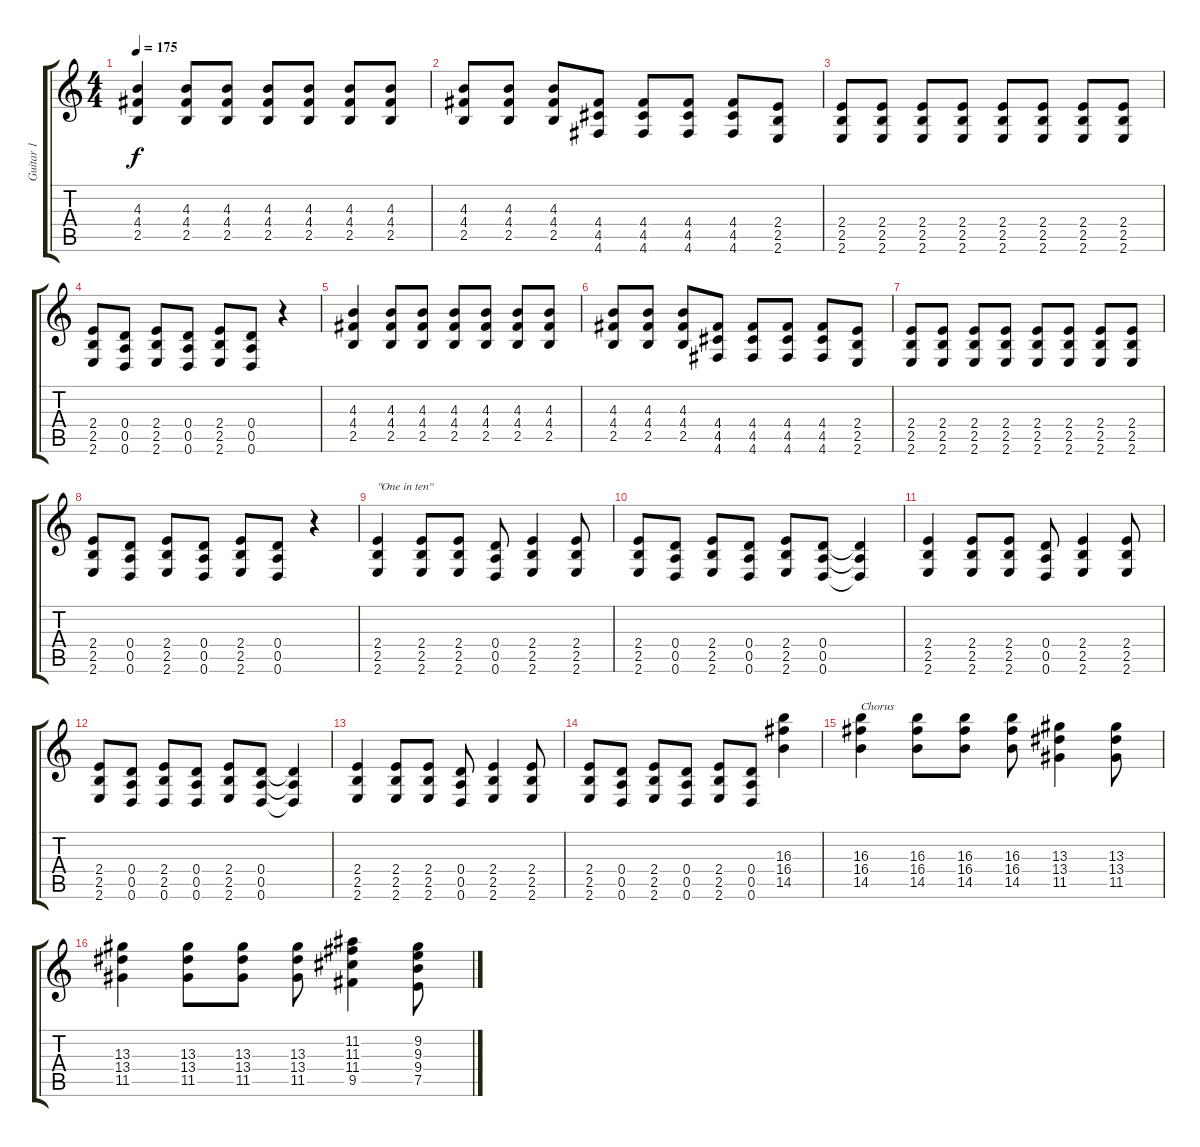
\track ("Guitar 1" "Guitar 1") {instrument overdrivenguitar}
\staff {score tabs}
\tuning (E4 B3 G3 D3 A2 D2) {hide}
\ts (4 4)
\tempo 175
\clef g2
\ks c
(4.3 4.4 2.5).4{dy f} (4.3 4.4 2.5).8 (4.3 4.4 2.5).8 (4.3 4.4 2.5).8 (4.3 4.4 2.5).8 (4.3 4.4 2.5).8 (4.3 4.4 2.5).8 |
(4.3 4.4 2.5).8 (4.3 4.4 2.5).8 (4.3 4.4 2.5).8 (4.4 4.5 4.6).8 (4.4 4.5 4.6).8 (4.4 4.5 4.6).8 (4.4 4.5 4.6).8 (2.4 2.5 2.6).8 |
(2.4 2.5 2.6).8 (2.4 2.5 2.6).8 (2.4 2.5 2.6).8 (2.4 2.5 2.6).8 (2.4 2.5 2.6).8 (2.4 2.5 2.6).8 (2.4 2.5 2.6).8 (2.4 2.5 2.6).8 |
(2.4 2.5 2.6).8 (0.4 0.5 0.6).8 (2.4 2.5 2.6).8 (0.4 0.5 0.6).8 (2.4 2.5 2.6).8 (0.4 0.5 0.6).8 r.4 |
(4.3 4.4 2.5).4 (4.3 4.4 2.5).8 (4.3 4.4 2.5).8 (4.3 4.4 2.5).8 (4.3 4.4 2.5).8 (4.3 4.4 2.5).8 (4.3 4.4 2.5).8 |
(4.3 4.4 2.5).8 (4.3 4.4 2.5).8 (4.3 4.4 2.5).8 (4.4 4.5 4.6).8 (4.4 4.5 4.6).8 (4.4 4.5 4.6).8 (4.4 4.5 4.6).8 (2.4 2.5 2.6).8 |
(2.4 2.5 2.6).8 (2.4 2.5 2.6).8 (2.4 2.5 2.6).8 (2.4 2.5 2.6).8 (2.4 2.5 2.6).8 (2.4 2.5 2.6).8 (2.4 2.5 2.6).8 (2.4 2.5 2.6).8 |
(2.4 2.5 2.6).8 (0.4 0.5 0.6).8 (2.4 2.5 2.6).8 (0.4 0.5 0.6).8 (2.4 2.5 2.6).8 (0.4 0.5 0.6).8 r.4 |
(2.4 2.5 2.6).4{txt "\"One in ten\""} (2.4 2.5 2.6).8 (2.4 2.5 2.6).8 (0.4 0.5 0.6).8 (2.4 2.5 2.6).4 (2.4 2.5 2.6).8 |
(2.4 2.5 2.6).8 (0.4 0.5 0.6).8 (2.4 2.5 2.6).8 (0.4 0.5 0.6).8 (2.4 2.5 2.6).8 (0.4 0.5 0.6).8 (0.4{t} 0.5{t} 0.6{t}).4 |
(2.4 2.5 2.6).4 (2.4 2.5 2.6).8 (2.4 2.5 2.6).8 (0.4 0.5 0.6).8 (2.4 2.5 2.6).4 (2.4 2.5 2.6).8 |
(2.4 2.5 2.6).8 (0.4 0.5 0.6).8 (2.4 2.5 0.6).8 (0.4 0.5 0.6).8 (2.4 2.5 2.6).8 (0.4 0.5 0.6).8 (0.4{t} 0.5{t} 0.6{t}).4 |
(2.4 2.5 2.6).4 (2.4 2.5 2.6).8 (2.4 2.5 2.6).8 (0.4 0.5 0.6).8 (2.4 2.5 2.6).4 (2.4 2.5 2.6).8 |
(2.4 2.5 2.6).8 (0.4 0.5 0.6).8 (2.4 2.5 2.6).8 (0.4 0.5 0.6).8 (2.4 2.5 2.6).8 (0.4 0.5 0.6).8 (16.3 16.4 14.5).4 |
(16.3 16.4 14.5).4{txt "Chorus"} (16.3 16.4 14.5).8 (16.3 16.4 14.5).8 (16.3 16.4 14.5).8 (13.3 13.4 11.5).4 (13.3 13.4 11.5).8 |
(13.3 13.4 11.5).4 (13.3 13.4 11.5).8 (13.3 13.4 11.5).8 (13.3 13.4 11.5).8 (11.2 11.3 11.4 9.5).4 (9.2 9.3 9.4 7.5).8
